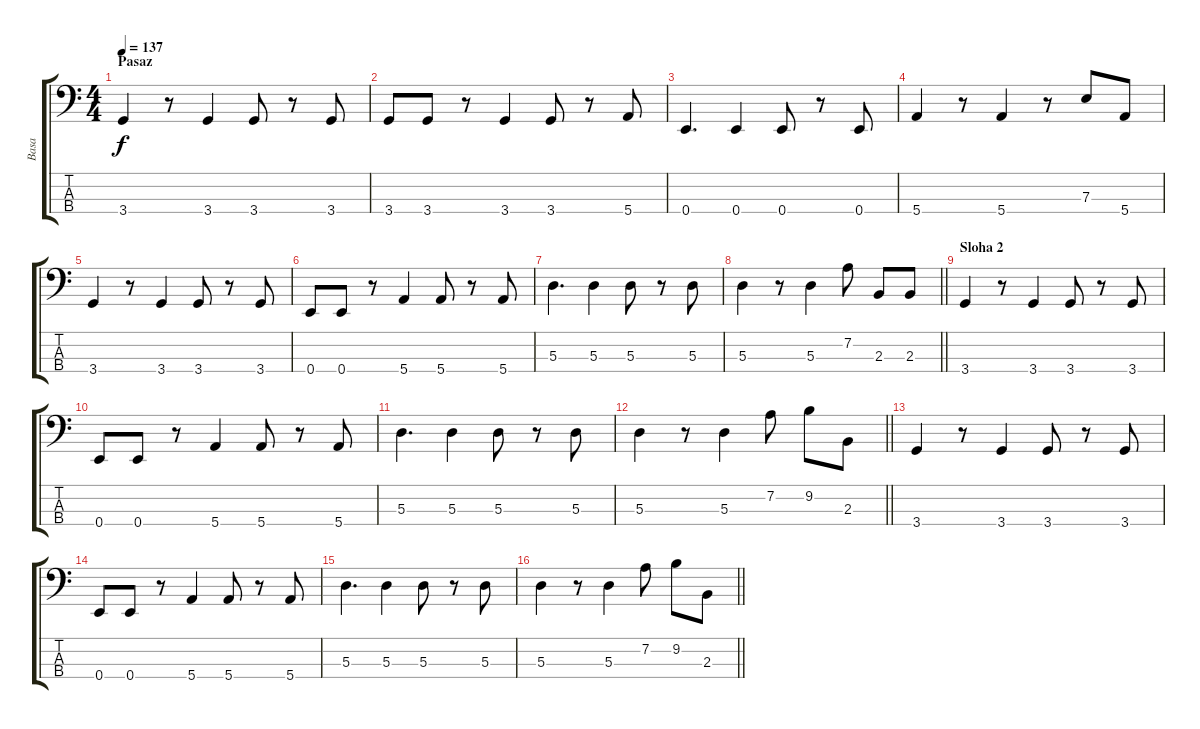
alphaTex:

\track ("Basa" "Basa") {instrument electricbassfinger}
\staff {score tabs}
\tuning (G2 D2 A1 E1) {hide}
\ts (4 4)
\section ("" "Pasaz")
\tempo 137
\clef f4
\ks c
3.4.4{dy f} r.8 3.4.4 3.4.8 r.8 3.4.8 |
3.4.8 3.4.8 r.8 3.4.4 3.4.8 r.8 5.4.8 |
0.4.4{d} 0.4.4 0.4.8 r.8 0.4.8 |
5.4.4 r.8 5.4.4 r.8 7.3.8 5.4.8 |
3.4.4 r.8 3.4.4 3.4.8 r.8 3.4.8 |
0.4.8 0.4.8 r.8 5.4.4 5.4.8 r.8 5.4.8 |
5.3.4{d} 5.3.4 5.3.8 r.8 5.3.8 |
\barLineRight lightlight
5.3.4 r.8 5.3.4 7.2.8 2.3.8 2.3.8 |
\section ("" "Sloha 2")
3.4.4 r.8 3.4.4 3.4.8 r.8 3.4.8 |
0.4.8 0.4.8 r.8 5.4.4 5.4.8 r.8 5.4.8 |
5.3.4{d} 5.3.4 5.3.8 r.8 5.3.8 |
\barLineRight lightlight
5.3.4 r.8 5.3.4 7.2.8 9.2.8 2.3.8 |
3.4.4 r.8 3.4.4 3.4.8 r.8 3.4.8 |
0.4.8 0.4.8 r.8 5.4.4 5.4.8 r.8 5.4.8 |
5.3.4{d} 5.3.4 5.3.8 r.8 5.3.8 |
\barLineRight lightlight
5.3.4 r.8 5.3.4 7.2.8 9.2.8 2.3.8
